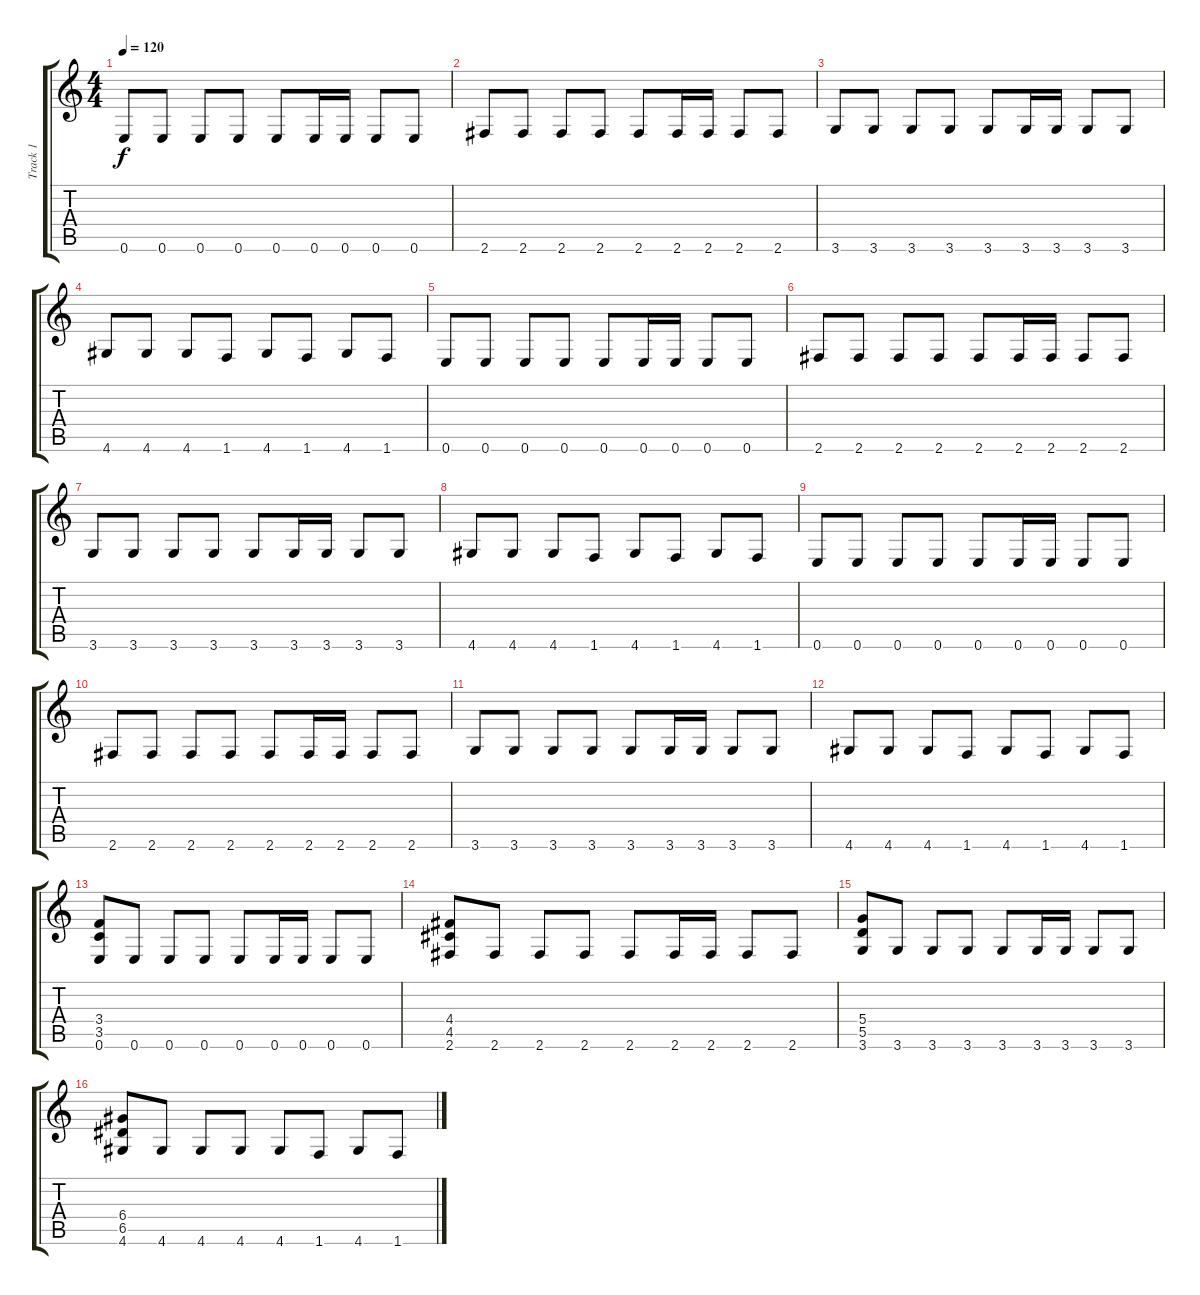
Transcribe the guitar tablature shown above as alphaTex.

\track ("Track 1" "Track 1") {instrument distortionguitar}
\staff {score tabs}
\tuning (E4 B3 G3 D3 A2 E2) {hide}
\ts (4 4)
\tempo 120
\clef g2
\ks c
0.6.8{dy f} 0.6.8 0.6.8 0.6.8 0.6.8 0.6.16 0.6.16 0.6.8 0.6.8 |
2.6.8 2.6.8 2.6.8 2.6.8 2.6.8 2.6.16 2.6.16 2.6.8 2.6.8 |
3.6.8 3.6.8 3.6.8 3.6.8 3.6.8 3.6.16 3.6.16 3.6.8 3.6.8 |
4.6.8 4.6.8 4.6.8 1.6.8 4.6.8 1.6.8 4.6.8 1.6.8 |
0.6.8{instrument distortionguitar} 0.6.8 0.6.8 0.6.8 0.6.8 0.6.16 0.6.16 0.6.8 0.6.8 |
2.6.8 2.6.8 2.6.8 2.6.8 2.6.8 2.6.16 2.6.16 2.6.8 2.6.8 |
3.6.8 3.6.8 3.6.8 3.6.8 3.6.8 3.6.16 3.6.16 3.6.8 3.6.8 |
4.6.8 4.6.8 4.6.8 1.6.8 4.6.8 1.6.8 4.6.8 1.6.8 |
0.6.8{instrument distortionguitar} 0.6.8 0.6.8 0.6.8 0.6.8 0.6.16 0.6.16 0.6.8 0.6.8 |
2.6.8 2.6.8 2.6.8 2.6.8 2.6.8 2.6.16 2.6.16 2.6.8 2.6.8 |
3.6.8 3.6.8 3.6.8 3.6.8 3.6.8 3.6.16 3.6.16 3.6.8 3.6.8 |
4.6.8 4.6.8 4.6.8 1.6.8 4.6.8 1.6.8 4.6.8 1.6.8 |
(3.4 3.5 0.6).8 0.6.8 0.6.8 0.6.8 0.6.8 0.6.16 0.6.16 0.6.8 0.6.8 |
(4.4 4.5 2.6).8 2.6.8 2.6.8 2.6.8 2.6.8 2.6.16 2.6.16 2.6.8 2.6.8 |
(5.4 5.5 3.6).8 3.6.8 3.6.8 3.6.8 3.6.8 3.6.16 3.6.16 3.6.8 3.6.8 |
(6.4 6.5 4.6).8 4.6.8 4.6.8 4.6.8 4.6.8 1.6.8 4.6.8 1.6.8
